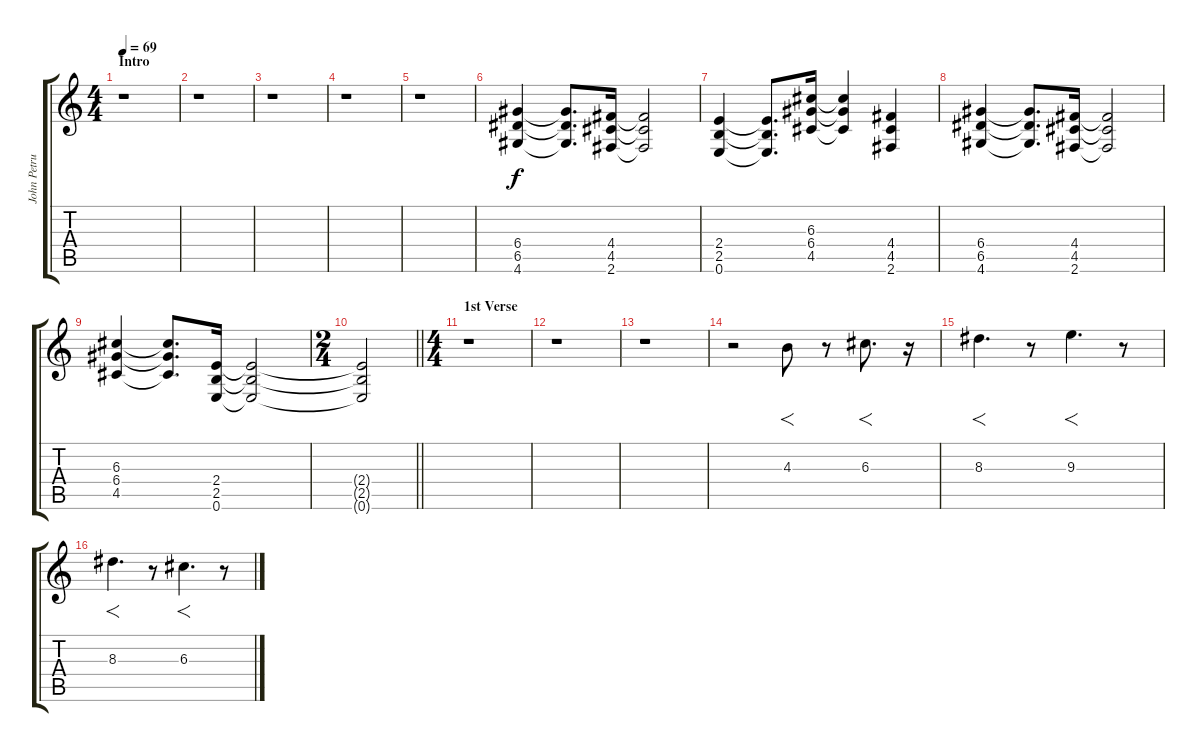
\track ("John Petrucci" "John Petru") {instrument distortionguitar}
\staff {score tabs}
\tuning (E4 B3 G3 D3 A2 E2) {hide}
\ts (4 4)
\section ("" "Intro")
\tempo 69
\clef g2
\ks c
r.1{dy f instrument distortionguitar} |
r.1 |
r.1 |
r.1 |
r.1 |
(6.4 6.5 4.6).4 (6.4{t} 6.5{t} 4.6{t}).8{d} (4.4 4.5 2.6).16 (4.4{t} 4.5{t} 2.6{t}).2 |
(2.4 2.5 0.6).4 (2.4{t} 2.5{t} 0.6{t}).8{d} (6.3 6.4 4.5).16 (6.3{t} 6.4{t} 4.5{t}).4 (4.4 4.5 2.6).4 |
(6.4 6.5 4.6).4 (6.4{t} 6.5{t} 4.6{t}).8{d} (4.4 4.5 2.6).16 (4.4{t} 4.5{t} 2.6{t}).2 |
(6.3 6.4 4.5).4 (6.3{t} 6.4{t} 4.5{t}).8{d} (2.4 2.5 0.6).16 (2.4{t} 2.5{t} 0.6{t}).2 |
\ts (2 4)
\barLineRight lightlight
(2.4{t} 2.5{t} 0.6{t}).2 |
\ts (4 4)
\section ("" "1st Verse")
r.1 |
r.1 |
r.1 |
r.2 4.3.8{f} r.8 6.3.8{f d} r.16 |
8.3.4{f d} r.8 9.3.4{f d} r.8 |
8.3.4{f d} r.8 6.3.4{f d} r.8
